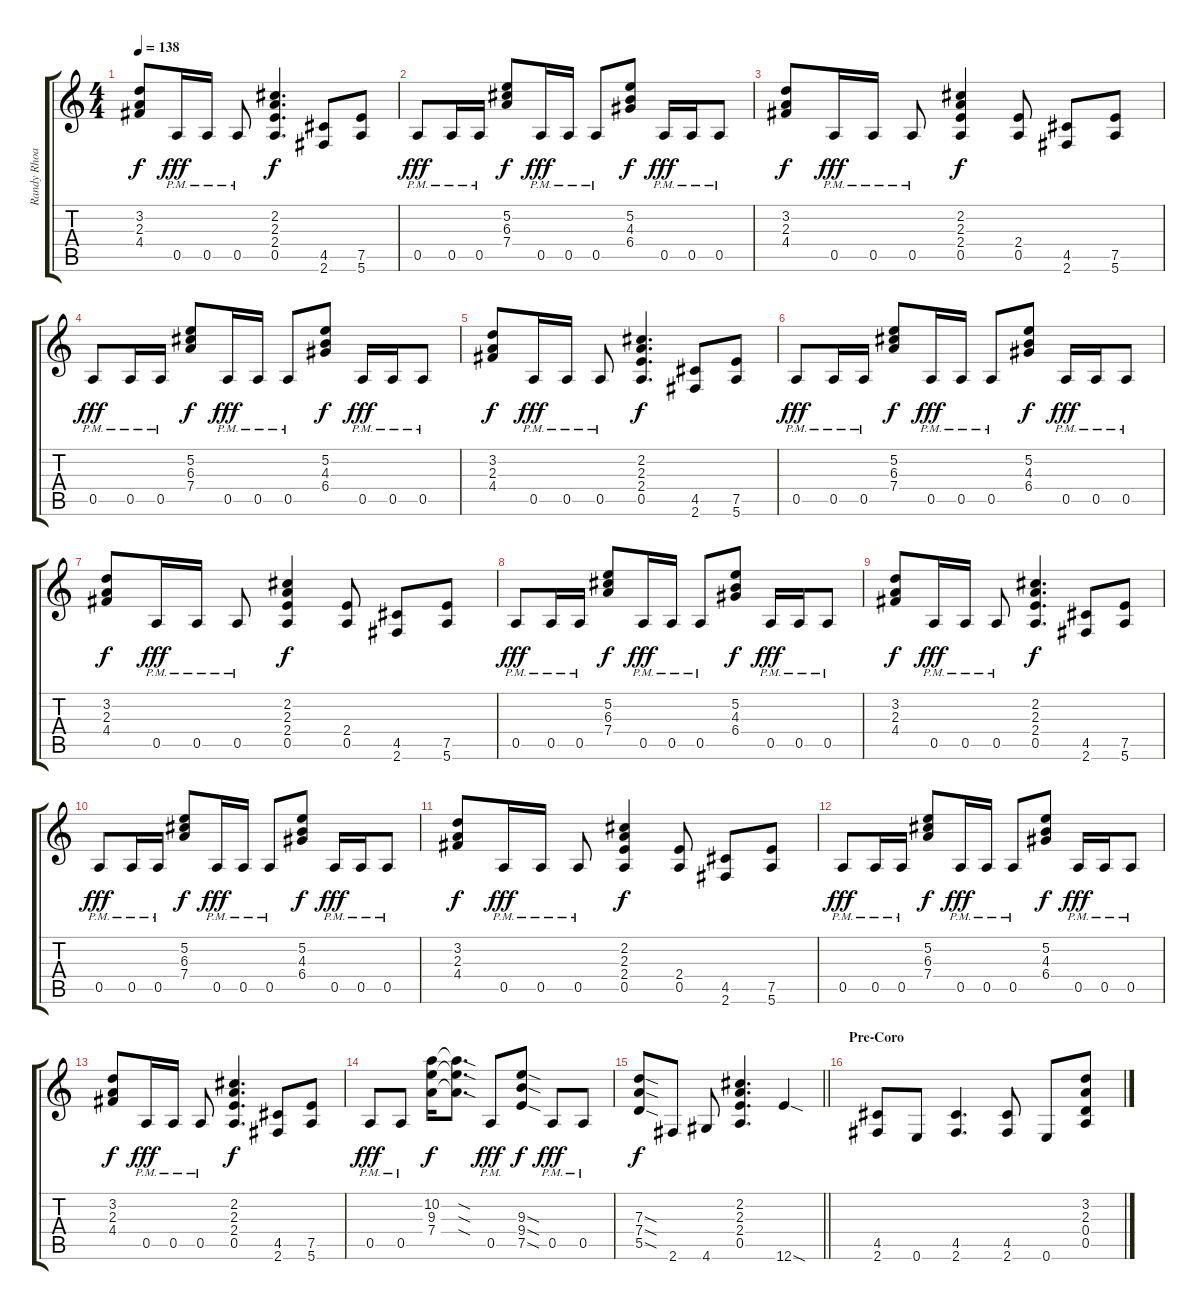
\track ("Randy Rhoads" "Randy Rhoa") {instrument distortionguitar}
\staff {score tabs}
\tuning (E4 B3 G3 D3 A2 E2) {hide}
\ts (4 4)
\tempo 138
\clef g2
\ks c
(3.2 2.3 4.4).8{dy f} 0.5{pm}.16{dy fff} 0.5{pm}.16 0.5{pm}.8 (2.2 2.3 2.4 0.5).4{d dy f} (4.5 2.6).8 (7.5 5.6).8 |
0.5{pm}.8{dy fff} 0.5{pm}.16 0.5{pm}.16 (5.2 6.3 7.4).8{dy f} 0.5{pm}.16{dy fff} 0.5{pm}.16 0.5{pm}.8 (5.2 4.3 6.4).8{dy f} 0.5{pm}.16{dy fff} 0.5{pm}.16 0.5{pm}.8 |
(3.2 2.3 4.4).8{dy f} 0.5{pm}.16{dy fff} 0.5{pm}.16 0.5{pm}.8 (2.2 2.3 2.4 0.5).4{dy f} (2.4 0.5).8 (4.5 2.6).8 (7.5 5.6).8 |
0.5{pm}.8{dy fff} 0.5{pm}.16 0.5{pm}.16 (5.2 6.3 7.4).8{dy f} 0.5{pm}.16{dy fff} 0.5{pm}.16 0.5{pm}.8 (5.2 4.3 6.4).8{dy f} 0.5{pm}.16{dy fff} 0.5{pm}.16 0.5{pm}.8 |
(3.2 2.3 4.4).8{dy f} 0.5{pm}.16{dy fff} 0.5{pm}.16 0.5{pm}.8 (2.2 2.3 2.4 0.5).4{d dy f} (4.5 2.6).8 (7.5 5.6).8 |
0.5{pm}.8{dy fff} 0.5{pm}.16 0.5{pm}.16 (5.2 6.3 7.4).8{dy f} 0.5{pm}.16{dy fff} 0.5{pm}.16 0.5{pm}.8 (5.2 4.3 6.4).8{dy f} 0.5{pm}.16{dy fff} 0.5{pm}.16 0.5{pm}.8 |
(3.2 2.3 4.4).8{dy f} 0.5{pm}.16{dy fff} 0.5{pm}.16 0.5{pm}.8 (2.2 2.3 2.4 0.5).4{dy f} (2.4 0.5).8 (4.5 2.6).8 (7.5 5.6).8 |
0.5{pm}.8{dy fff} 0.5{pm}.16 0.5{pm}.16 (5.2 6.3 7.4).8{dy f} 0.5{pm}.16{dy fff} 0.5{pm}.16 0.5{pm}.8 (5.2 4.3 6.4).8{dy f} 0.5{pm}.16{dy fff} 0.5{pm}.16 0.5{pm}.8 |
(3.2 2.3 4.4).8{dy f} 0.5{pm}.16{dy fff} 0.5{pm}.16 0.5{pm}.8 (2.2 2.3 2.4 0.5).4{d dy f} (4.5 2.6).8 (7.5 5.6).8 |
0.5{pm}.8{dy fff} 0.5{pm}.16 0.5{pm}.16 (5.2 6.3 7.4).8{dy f} 0.5{pm}.16{dy fff} 0.5{pm}.16 0.5{pm}.8 (5.2 4.3 6.4).8{dy f} 0.5{pm}.16{dy fff} 0.5{pm}.16 0.5{pm}.8 |
(3.2 2.3 4.4).8{dy f} 0.5{pm}.16{dy fff} 0.5{pm}.16 0.5{pm}.8 (2.2 2.3 2.4 0.5).4{dy f} (2.4 0.5).8 (4.5 2.6).8 (7.5 5.6).8 |
0.5{pm}.8{dy fff} 0.5{pm}.16 0.5{pm}.16 (5.2 6.3 7.4).8{dy f} 0.5{pm}.16{dy fff} 0.5{pm}.16 0.5{pm}.8 (5.2 4.3 6.4).8{dy f} 0.5{pm}.16{dy fff} 0.5{pm}.16 0.5{pm}.8 |
(3.2 2.3 4.4).8{dy f} 0.5{pm}.16{dy fff} 0.5{pm}.16 0.5{pm}.8 (2.2 2.3 2.4 0.5).4{d dy f} (4.5 2.6).8 (7.5 5.6).8 |
0.5{pm}.8{dy fff} 0.5{pm}.8 (10.2 9.3 7.4).16{dy f} (10.2{sod t} 9.3{sod t} 7.4{sod t}).8{d} 0.5{pm}.8{dy fff} (9.3{sod} 9.4{sod} 7.5{sod}).8{dy f} 0.5{pm}.8{dy fff} 0.5{pm}.8 |
\barLineRight lightlight
(7.3{sod} 7.4{sod} 5.5{sod}).8{dy f} 2.6.8 4.6.8 (2.2 2.3 2.4 0.5).4{d} 12.6{sod}.4 |
\section ("" "Pre-Coro")
(4.5 2.6).8 0.6.8 (4.5 2.6).4{d} (4.5 2.6).8 0.6.8 (3.2 2.3 0.4 0.5).8
